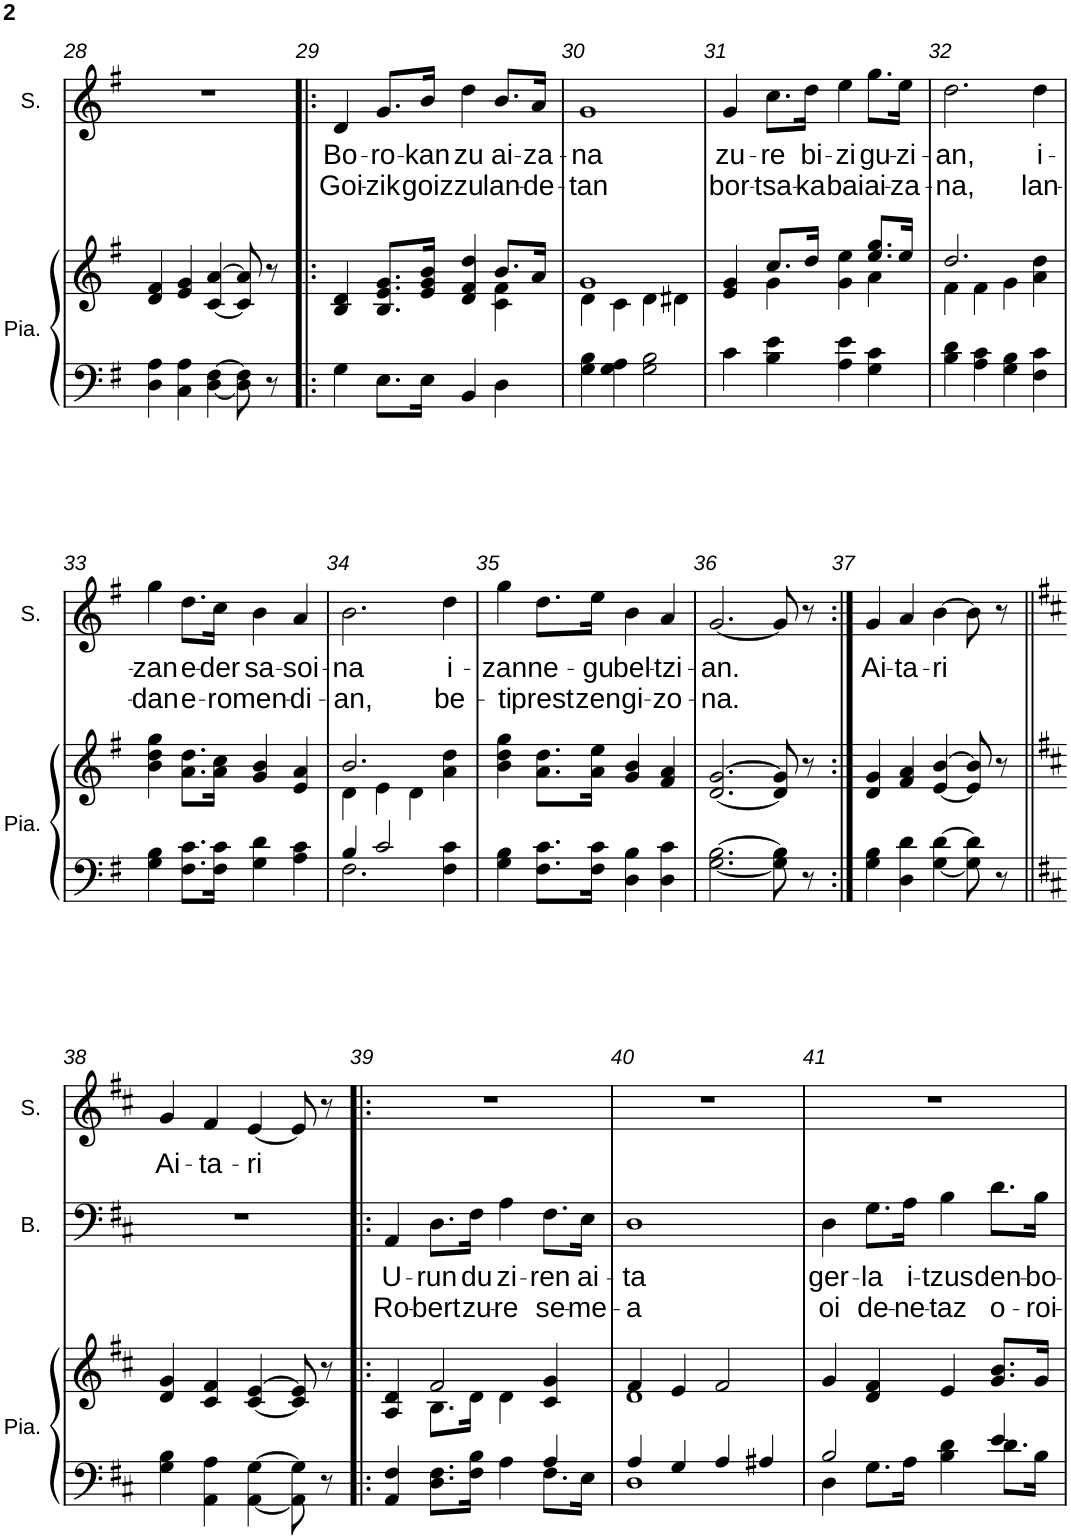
**kern	**kern	**kern	**text	**text	**kern	**text	**text	**kern
*part4	*part4	*part3	*part3	*part3	*part2	*part2	*part2	*part1
*staff5	*staff4	*staff3	*staff3	*staff3	*staff2	*staff2	*staff2	*staff1
*I"Piano	*	*I"Basse	*	*	*I"Soprano	*	*	*I"Violon
*I'Pia.	*	*I'B.	*	*	*I'S.	*	*	*I'Vln.
!!LO:PB:g=z
*clefF4	*clefG2	*clefF4	*	*	*clefG2	*	*	*clefG2
*k[f#]	*k[f#]	*k[f#]	*	*	*k[f#]	*	*	*k[f#]
*M4/4	*M4/4	*M4/4	*	*	*M4/4	*	*	*M4/4
=28	=28	=28	=28	=28	=28	=28	=28	=28
4D\ 4A\	4d/ 4f#/	1r	.	.	1r	.	.	1r
4C\ 4A\	4e/ 4g/	.	.	.	.	.	.	.
[4D\ [4F#\	[4c/ [4a/	.	.	.	.	.	.	.
8D\] 8F#\]	8c/] 8a/]	.	.	.	.	.	.	.
8r	8r	.	.	.	.	.	.	.
=29!|:	=29!|:	=29!|:	=29!|:	=29!|:	=29!|:	=29!|:	=29!|:	=29!|:
*	*^	*	*	*	*	*	*	*
*	*	*^	*	*	*	*	*	*	*
!	!	!	!	!	!	!	!	!LO:LY:b	!LO:LY:b	!
4G\	4B/ 4d/	2.ryy	2ryy	1r	.	.	4d/	Bo-	Goi-	1r
!	!	!	!	!	!	!	!	!LO:LY:b	!LO:LY:b	!
8.E\L	8.B/ 8.e/ 8.g/L	.	.	.	.	.	8.g/L	-ro-	-zik	.
!	!	!	!	!	!	!	!	!LO:LY:b	!LO:LY:b	!
16E\Jk	16e/ 16g/ 16b/Jk	.	.	.	.	.	16b/Jk	-kan	goiz	.
!	!	!	!	!	!	!	!	!LO:LY:b	!LO:LY:b	!
4BB/	4f#/ 4dd/	.	4d/	.	.	.	4dd\	zu	zu	.
!	!	!	!	!	!	!	!	!LO:LY:b	!LO:LY:b	!
4D\	8.b/L	4c\ 4f#\	4ryy	.	.	.	8.b/L	ai-	lan-	.
!	!	!	!	!	!	!	!	!LO:LY:b	!LO:LY:b	!
.	16a/Jk	.	.	.	.	.	16a/Jk	-za-	-de-	.
*	*	*v	*v	*	*	*	*	*	*	*
=30	=30	=30	=30	=30	=30	=30	=30	=30	=30
!	!	!	!	!	!	!	!LO:LY:b	!LO:LY:b	!
4G\ 4B\	1g	4d\	1r	.	.	1g	-na	-tan	1r
4G\ 4A\	.	4c\	.	.	.	.	.	.	.
2G\ 2B\	.	4d\	.	.	.	.	.	.	.
.	.	4d#X\	.	.	.	.	.	.	.
=31	=31	=31	=31	=31	=31	=31	=31	=31	=31
!	!	!	!	!	!	!	!LO:LY:b	!LO:LY:b	!
4c\	4e/ 4g/	4ryy	1r	.	.	4g/	zu-	bor-	1r
!	!	!	!	!	!	!	!LO:LY:b	!LO:LY:b	!
4B\ 4e\	8.cc/L	4g\	.	.	.	8.cc\L	-re	-tsa-	.
!	!	!	!	!	!	!	!LO:LY:b	!LO:LY:b	!
.	16dd/Jk	.	.	.	.	16dd\Jk	bi-	-ka	.
!	!	!	!	!	!	!	!LO:LY:b	!LO:LY:b	!
4A\ 4e\	4g\ 4ee\	4ryy	.	.	.	4ee\	-zi	bai	.
!	!	!	!	!	!	!	!LO:LY:b	!LO:LY:b	!
4G\ 4c\	8.ee/ 8.gg/L	4a\	.	.	.	8.gg\L	gu-	ai-	.
!	!	!	!	!	!	!	!LO:LY:b	!LO:LY:b	!
.	16ee/Jk	.	.	.	.	16ee\Jk	-zi-	-za-	.
=32	=32	=32	=32	=32	=32	=32	=32	=32	=32
!	!	!	!	!	!	!	!LO:LY:b	!LO:LY:b	!
4B\ 4d\	2.dd/	4f#\	1r	.	.	2.dd\	-an,	-na,	1r
4A\ 4c\	.	4f#\	.	.	.	.	.	.	.
4G\ 4B\	.	4g\	.	.	.	.	.	.	.
!	!	!	!	!	!	!	!LO:LY:b	!LO:LY:b	!
4F#\ 4c\	4a\ 4dd\	4ryy	.	.	.	4dd\	i-	lan-	.
!!LO:LB:g=z
=33	=33	=33	=33	=33	=33	=33	=33	=33	=33
!	!	!	!	!	!	!	!LO:LY:b	!LO:LY:b	!
*	*v	*v	*	*	*	*	*	*	*
4G\ 4B\	4b\ 4dd\ 4gg\	1r	.	.	4gg\	-zan	-dan	1r
!	!	!	!	!	!	!LO:LY:b	!LO:LY:b	!
8.F#\ 8.c\L	8.a\ 8.dd\L	.	.	.	8.dd\L	e-	e-	.
!	!	!	!	!	!	!LO:LY:b	!LO:LY:b	!
16F#\ 16c\Jk	16a\ 16cc\Jk	.	.	.	16cc\Jk	-der	-ro	.
!	!	!	!	!	!	!LO:LY:b	!LO:LY:b	!
4G\ 4d\	4g/ 4b/	.	.	.	4b\	sa-	men-	.
!	!	!	!	!	!	!LO:LY:b	!LO:LY:b	!
4A\ 4c\	4e/ 4a/	.	.	.	4a/	-soi-	-di-	.
=34	=34	=34	=34	=34	=34	=34	=34	=34
*^	*^	*	*	*	*	*	*	*
!	!	!	!	!	!	!	!	!LO:LY:b	!LO:LY:b	!
4B/	2.F#\	2.b/	4d\	1r	.	.	2.b\	-na	-an,	1r
2c/	.	.	4e\	.	.	.	.	.	.	.
.	.	.	4d\	.	.	.	.	.	.	.
!	!	!	!	!	!	!	!	!LO:LY:b	!LO:LY:b	!
4F#\ 4c\	4ryy	4a\ 4dd\	4ryy	.	.	.	4dd\	i-	be-	.
=35	=35	=35	=35	=35	=35	=35	=35	=35	=35	=35
!	!	!	!	!	!	!	!	!LO:LY:b	!LO:LY:b	!
*v	*v	*	*	*	*	*	*	*	*	*
*	*v	*v	*	*	*	*	*	*	*
4G\ 4B\	4b\ 4dd\ 4gg\	1r	.	.	4gg\	-zan	-ti	1r
!	!	!	!	!	!	!LO:LY:b	!LO:LY:b	!
8.F#\ 8.c\L	8.a\ 8.dd\L	.	.	.	8.dd\L	ne-	prest	.
!	!	!	!	!	!	!LO:LY:b	!LO:LY:b	!
16F#\ 16c\Jk	16a\ 16ee\Jk	.	.	.	16ee\Jk	-gu	zen	.
!	!	!	!	!	!	!LO:LY:b	!LO:LY:b	!
4D\ 4B\	4g/ 4b/	.	.	.	4b\	bel-	gi-	.
!	!	!	!	!	!	!LO:LY:b	!LO:LY:b	!
4D\ 4c\	4f#/ 4a/	.	.	.	4a/	-tzi-	-zo-	.
=36	=36	=36	=36	=36	=36	=36	=36	=36
!	!	!	!	!	!	!LO:LY:b	!LO:LY:b	!
[2.G\ [2.B\	[2.d/ [2.g/	1r	.	.	[2.g/	-an.	-na.	1r
8G\] 8B\]	8d/] 8g/]	.	.	.	8g/]	.	.	.
8r	8r	.	.	.	8r	.	.	.
=37:|!	=37:|!	=37:|!	=37:|!	=37:|!	=37:|!	=37:|!	=37:|!	=37:|!
!	!	!	!	!	!	!LO:LY:b	!	!
4G\ 4B\	4d/ 4g/	1r	.	.	4g/	Ai-	.	1r
!	!	!	!	!	!	!LO:LY:b	!	!
4D\ 4d\	4f#/ 4a/	.	.	.	4a/	-ta-	.	.
!	!	!	!	!	!	!LO:LY:b	!	!
[4G\ [4d\	[4e/ [4b/	.	.	.	[4b\	-ri	.	.
8G\] 8d\]	8e/] 8b/]	.	.	.	8b\]	.	.	.
8r	8r	.	.	.	8r	.	.	.
!!LO:LB:g=z
=38||	=38||	=38||	=38||	=38||	=38||	=38||	=38||	=38||
*k[f#c#]	*k[f#c#]	*k[f#c#]	*	*	*k[f#c#]	*	*	*k[f#c#]
!	!	!	!	!	!	!LO:LY:b	!	!
4G\ 4B\	4d/ 4g/	1r	.	.	4g/	Ai-	.	1r
!	!	!	!	!	!	!LO:LY:b	!	!
4AA\ 4A\	4c#/ 4f#/	.	.	.	4f#/	-ta-	.	.
!	!	!	!	!	!	!LO:LY:b	!	!
[4AA\ [4G\	[4c#/ [4e/	.	.	.	[4e/	-ri	.	.
8AA\] 8G\]	8c#/] 8e/]	.	.	.	8e/]	.	.	.
8r	8r	.	.	.	8r	.	.	.
=39!|:	=39!|:	=39!|:	=39!|:	=39!|:	=39!|:	=39!|:	=39!|:	=39!|:
*^	*^	*	*	*	*	*	*	*
!	!	!	!	!	!LO:LY:b	!LO:LY:b	!	!	!	!
4AA/ 4F#/	2.ryy	4A/ 4d/	4ryy	4AA/	U-	Ro-	1r	.	.	1r
!	!	!	!	!	!LO:LY:b	!LO:LY:b	!	!	!	!
8.D\ 8.F#\L	.	2f#/	8.B\L	8.D\L	-run	-bert	.	.	.	.
!	!	!	!	!	!LO:LY:b	!LO:LY:b	!	!	!	!
16F#\ 16B\Jk	.	.	16d\Jk	16F#\Jk	du	zu-	.	.	.	.
!	!	!	!	!	!LO:LY:b	!LO:LY:b	!	!	!	!
4A\	.	.	4d\	4A\	zi-	-re	.	.	.	.
!	!	!	!	!	!LO:LY:b	!LO:LY:b	!	!	!	!
4A/	8.F#\L	4c#/ 4g/	4ryy	8.F#\L	-ren	se-	.	.	.	.
!	!	!	!	!	!LO:LY:b	!LO:LY:b	!	!	!	!
.	16E\Jk	.	.	16E\Jk	ai-	-me-	.	.	.	.
=40	=40	=40	=40	=40	=40	=40	=40	=40	=40	=40
!	!	!	!	!	!LO:LY:b	!LO:LY:b	!	!	!	!
4A/	1D	4f#/	1d	1D	-ta	-a	1r	.	.	1r
4G/	.	4e/	.	.	.	.	.	.	.	.
4A/	.	2f#/	.	.	.	.	.	.	.	.
4A#X/	.	.	.	.	.	.	.	.	.	.
*	*	*v	*v	*	*	*	*	*	*	*
=41	=41	=41	=41	=41	=41	=41	=41	=41	=41
!	!	!	!	!LO:LY:b	!LO:LY:b	!	!	!	!
2B/	4D\	4g/	4D\	ger-	oi	1r	.	.	1r
!	!	!	!	!LO:LY:b	!LO:LY:b	!	!	!	!
.	8.G\L	4d/ 4f#/	8.G\L	-la	de-	.	.	.	.
!	!	!	!	!LO:LY:b	!LO:LY:b	!	!	!	!
.	16A\Jk	.	16A\Jk	i-	-ne-	.	.	.	.
!	!	!	!	!LO:LY:b	!LO:LY:b	!	!	!	!
4B\ 4d\	4ryy	4e/	4B\	-tzus	-taz	.	.	.	.
!	!	!	!	!LO:LY:b	!LO:LY:b	!	!	!	!
4e/	8.d\L	8.g/ 8.b/L	8.d\L	den-	o-	.	.	.	.
!	!	!	!	!LO:LY:b	!LO:LY:b	!	!	!	!
.	16B\Jk	16g/Jk	16B\Jk	-bo-	-roi-	.	.	.	.
*v	*v	*	*	*	*	*	*	*	*
=	=	=	=	=	=	=	=	=
*-	*-	*-	*-	*-	*-	*-	*-	*-
